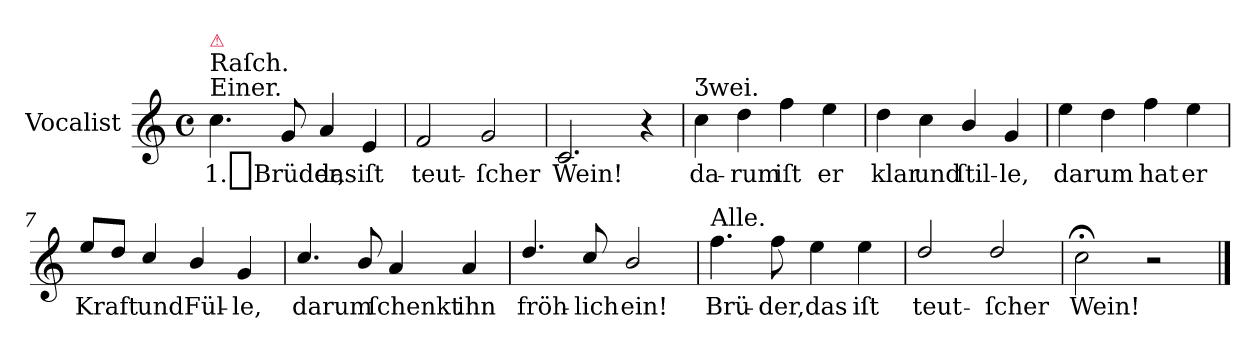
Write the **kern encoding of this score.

**kern	**text
*part1	*part1
*staff1	*staff1
*I"Vocalist	*
*clefG2	*
*k[]	*
*C:	*
*M4/4	*
*met(c)	*
=1	=1
!LO:TX:a:t=Einer.	!
!LO:TX:a:t=Raſch.	!
!LO:TX:a:color=crimson:t=⚠	!
4.cc	1._Brüder,
8g	.
4a	das
4e	iſt
=2	=2
2f	teut-
2g	-ſcher
=3	=3
2.c	Wein!
4r	.
=4	=4
!LO:TX:a:t=Ʒwei.	!
4cc	da-
4dd	-rum
4ff	iſt
4ee	er
=5	=5
4dd	klar
4cc	und
4b/	ſtil-
4g	-le,
=6	=6
4ee	darum
4dd	.
4ff	hat
4ee	er
=7	=7
8ee/L	Kraft
8ddJ	.
4cc/	und
4b/	Fül-
4g	-le,
=8	=8
4.cc/	darum
8b/	.
4a	ſchenkt
4a	ihn
=9	=9
4.dd/	fröh-
8cc/	-lich
2b/	ein!
=10	=10
!LO:TX:a:t=Alle.	!
4.ff	Brü-
8ff	-der,
4ee	das
4ee	iſt
=11	=11
2dd/	teut-
2dd/	-ſcher
=12	=12
2cc;<	Wein!
2r	.
==	==
*-	*-
